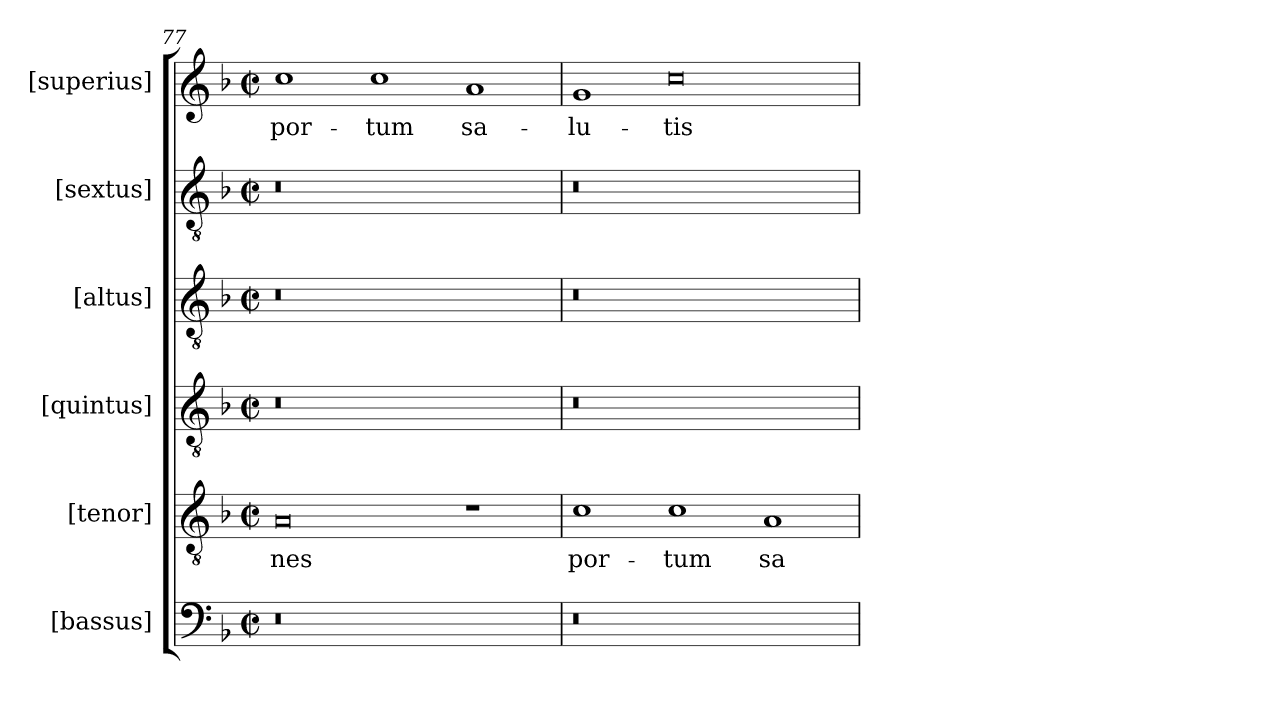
**kern	**kern	**text	**kern	**kern	**kern	**kern	**text
*part6	*part5	*part5	*part4	*part3	*part2	*part1	*part1
*staff6	*staff5	*staff5	*staff4	*staff3	*staff2	*staff1	*staff1
*I"[bassus]	*I"[tenor]	*	*I"[quintus]	*I"[altus]	*I"[sextus]	*I"[superius]	*
*I'[bassus]	*I'[tenor]	*	*I'[quintus]	*I'[altus]	*I'[sextus]	*I'[superius]	*
*clefF4	*clefGv2	*	*clefGv2	*clefGv2	*clefGv2	*clefG2	*
*k[b-]	*k[b-]	*	*k[b-]	*k[b-]	*k[b-]	*k[b-]	*
*F:	*F:	*	*F:	*F:	*F:	*F:	*
*M2/2	*M2/2	*	*M2/2	*M2/2	*M2/2	*M2/2	*
*met(c|)	*met(c|)	*	*met(c|)	*met(c|)	*met(c|)	*met(c|)	*
=77	=77	=77	=77	=77	=77	=77	=77
!	!	!LO:LY:b:cj	!	!	!	!	!LO:LY:b:cj
0.r	0A	-nes	0.r	0.r	0.r	1cc	por-
!	!	!	!	!	!	!	!LO:LY:b:cj
.	.	.	.	.	.	1cc	-tum
!	!	!	!	!	!	!	!LO:LY:b:cj
.	1r	.	.	.	.	1a	sa-
=78	=78	=78	=78	=78	=78	=78	=78
!	!	!LO:LY:b:cj	!	!	!	!	!LO:LY:b:cj
0.r	1c	por-	0.r	0.r	0.r	1g	-lu-
!	!	!LO:LY:b:cj	!	!	!	!	!LO:LY:b:cj
.	1c	-tum	.	.	.	0cc	-tis
!	!	!LO:LY:b:cj	!	!	!	!	!
.	1A	sa-	.	.	.	.	.
=	=	=	=	=	=	=	=
*-	*-	*-	*-	*-	*-	*-	*-
